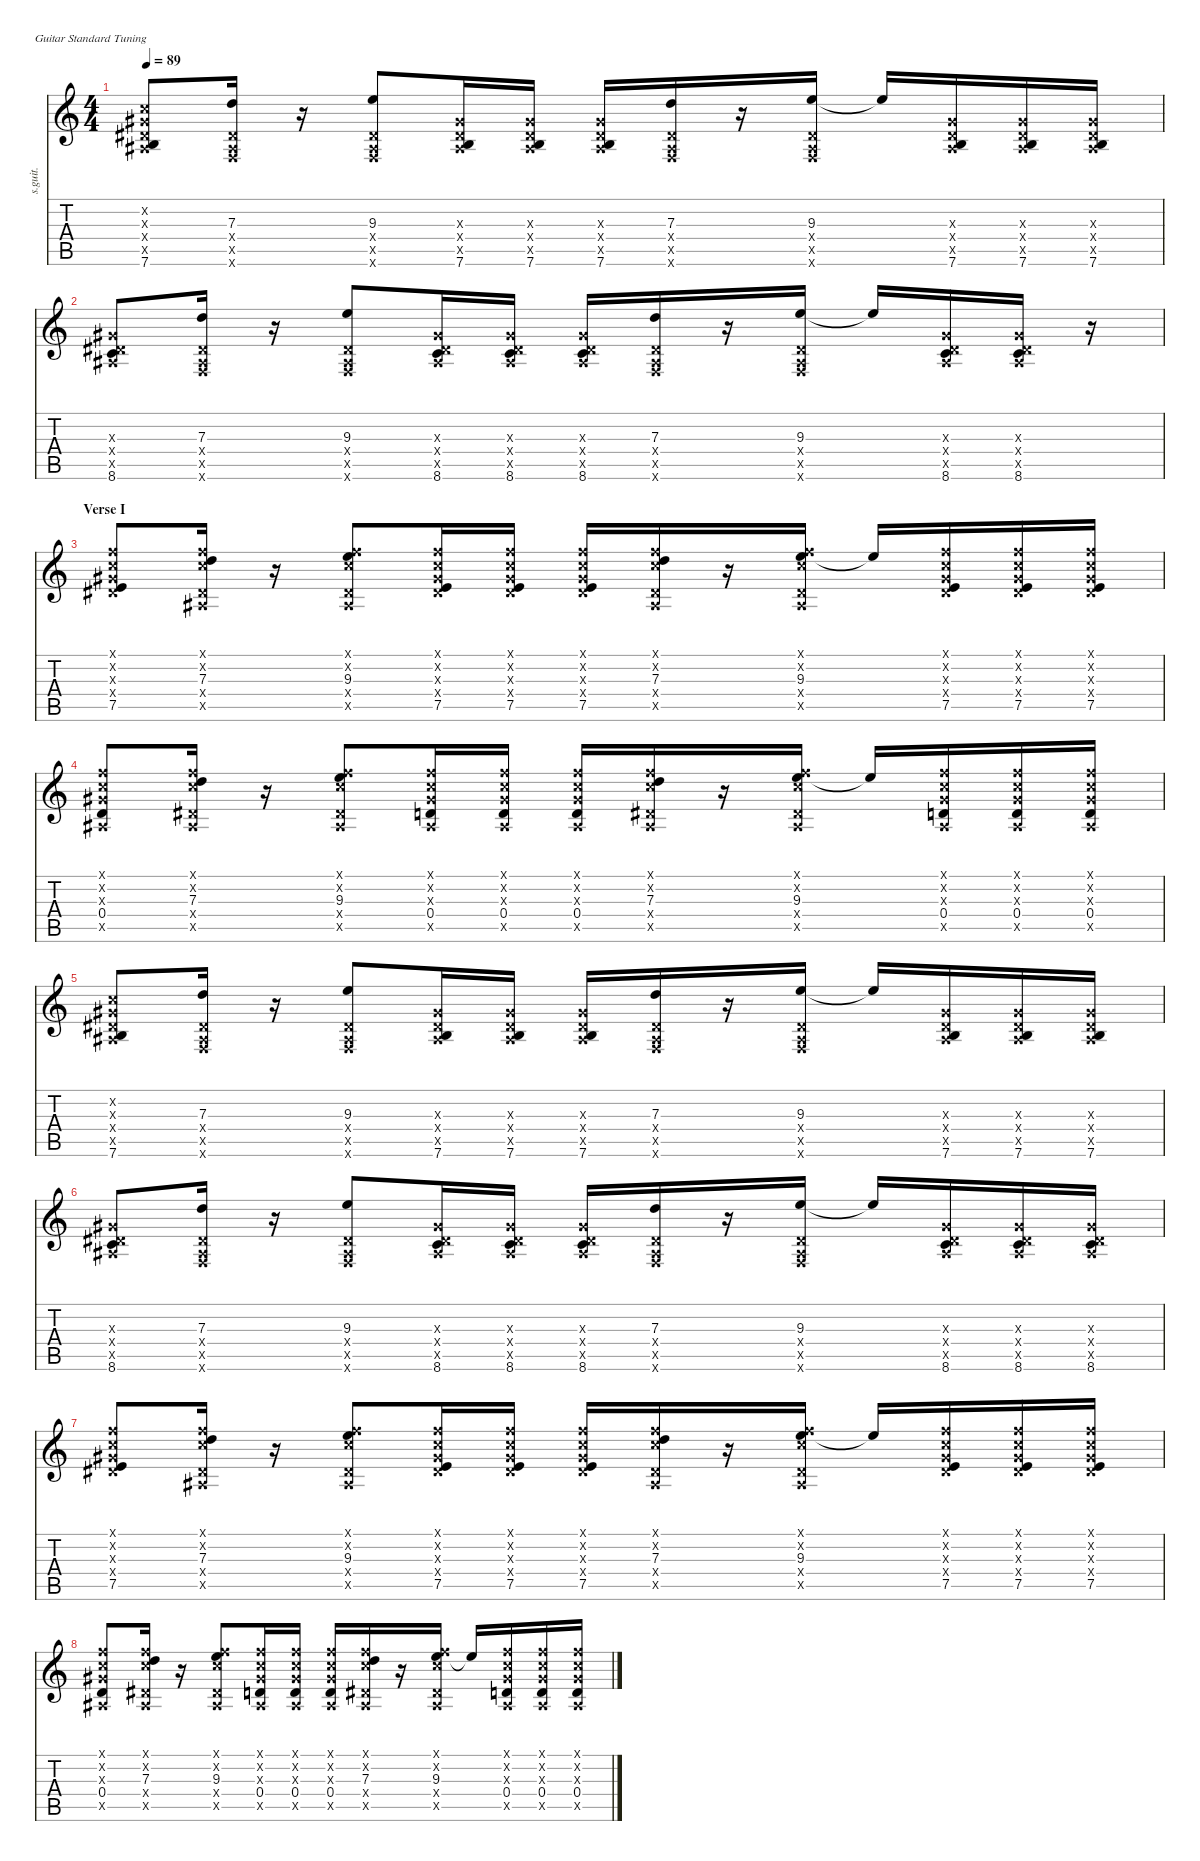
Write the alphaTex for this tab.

\defaultSystemsLayout 4
\hideDynamics
\bracketExtendMode nobrackets
\track ("John Frusciante" "s.guit.") {instrument overdrivenguitar}
\staff {score tabs}
\tuning (E4 B3 G3 D3 A2 E2)
\ts (4 4)
\tempo 89
\clef g2
\ks c
(1.2{x} 1.3{x acc #} 1.4{x acc #} 1.5{x acc #} 7.6).8{lyrics (0 "") lyrics (1 "") lyrics (2 "") lyrics (3 "") lyrics (4 "") dy f} (7.3 1.4{x acc #} 1.5{x acc #} 1.6{x}).16{lyrics (0 "") lyrics (1 "") lyrics (2 "") lyrics (3 "") lyrics (4 "")} r.16 (9.3 1.4{x acc #} 1.5{x acc #} 1.6{x}).8{lyrics (0 "") lyrics (1 "") lyrics (2 "") lyrics (3 "") lyrics (4 "")} (1.3{x acc #} 1.4{x acc #} 1.5{x acc #} 7.6).16{lyrics (0 "") lyrics (1 "") lyrics (2 "") lyrics (3 "") lyrics (4 "")} (1.3{x acc #} 1.4{x acc #} 1.5{x acc #} 7.6).16{lyrics (0 "") lyrics (1 "") lyrics (2 "") lyrics (3 "") lyrics (4 "")} (1.3{x acc #} 1.4{x acc #} 1.5{x acc #} 7.6).16{lyrics (0 "") lyrics (1 "") lyrics (2 "") lyrics (3 "") lyrics (4 "")} (7.3 1.4{x acc #} 1.5{x acc #} 1.6{x}).16{lyrics (0 "") lyrics (1 "") lyrics (2 "") lyrics (3 "") lyrics (4 "")} r.16 (9.3 1.4{x acc #} 1.5{x acc #} 1.6{x}).16{lyrics (0 "") lyrics (1 "") lyrics (2 "") lyrics (3 "") lyrics (4 "")} 9.3{t}.16{lyrics (0 "") lyrics (1 "") lyrics (2 "") lyrics (3 "") lyrics (4 "")} (1.3{x acc #} 1.4{x acc #} 1.5{x acc #} 7.6).16{lyrics (0 "") lyrics (1 "") lyrics (2 "") lyrics (3 "") lyrics (4 "")} (1.3{x acc #} 1.4{x acc #} 1.5{x acc #} 7.6).16{lyrics (0 "") lyrics (1 "") lyrics (2 "") lyrics (3 "") lyrics (4 "")} (1.3{x acc #} 1.4{x acc #} 1.5{x acc #} 7.6).16{lyrics (0 "") lyrics (1 "") lyrics (2 "") lyrics (3 "") lyrics (4 "")} |
(1.3{x acc #} 1.4{x acc #} 1.5{x acc #} 8.6).8{lyrics (0 "") lyrics (1 "") lyrics (2 "") lyrics (3 "") lyrics (4 "")} (7.3 1.4{x acc #} 1.5{x acc #} 1.6{x}).16{lyrics (0 "") lyrics (1 "") lyrics (2 "") lyrics (3 "") lyrics (4 "")} r.16 (9.3 1.4{x acc #} 1.5{x acc #} 1.6{x}).8{lyrics (0 "") lyrics (1 "") lyrics (2 "") lyrics (3 "") lyrics (4 "")} (1.3{x acc #} 1.4{x acc #} 1.5{x acc #} 8.6).16{lyrics (0 "") lyrics (1 "") lyrics (2 "") lyrics (3 "") lyrics (4 "")} (1.3{x acc #} 1.4{x acc #} 1.5{x acc #} 8.6).16{lyrics (0 "") lyrics (1 "") lyrics (2 "") lyrics (3 "") lyrics (4 "")} (1.3{x acc #} 1.4{x acc #} 1.5{x acc #} 8.6).16{lyrics (0 "") lyrics (1 "") lyrics (2 "") lyrics (3 "") lyrics (4 "")} (7.3 1.4{x acc #} 1.5{x acc #} 1.6{x}).16{lyrics (0 "") lyrics (1 "") lyrics (2 "") lyrics (3 "") lyrics (4 "")} r.16 (9.3 1.4{x acc #} 1.5{x acc #} 1.6{x}).16{lyrics (0 "") lyrics (1 "") lyrics (2 "") lyrics (3 "") lyrics (4 "")} 9.3{t}.16{lyrics (0 "") lyrics (1 "") lyrics (2 "") lyrics (3 "") lyrics (4 "")} (1.3{x acc #} 1.4{x acc #} 1.5{x acc #} 8.6).16{lyrics (0 "") lyrics (1 "") lyrics (2 "") lyrics (3 "") lyrics (4 "")} (1.3{x acc #} 1.4{x acc #} 1.5{x acc #} 8.6).16{lyrics (0 "") lyrics (1 "") lyrics (2 "") lyrics (3 "") lyrics (4 "")} r.16 |
\section ("" "Verse I")
(1.1{x} 1.2{x} 1.3{x acc #} 1.4{x acc #} 7.5).8{lyrics (0 "") lyrics (1 "") lyrics (2 "") lyrics (3 "") lyrics (4 "")} (1.1{x} 1.2{x} 7.3 1.4{x acc #} 1.5{x acc #}).16{lyrics (0 "") lyrics (1 "") lyrics (2 "") lyrics (3 "") lyrics (4 "")} r.16 (1.1{x} 1.2{x} 9.3 1.4{x acc #} 1.5{x acc #}).8{lyrics (0 "") lyrics (1 "") lyrics (2 "") lyrics (3 "") lyrics (4 "")} (1.1{x} 1.2{x} 1.3{x acc #} 1.4{x acc #} 7.5).16{lyrics (0 "") lyrics (1 "") lyrics (2 "") lyrics (3 "") lyrics (4 "")} (1.1{x} 1.2{x} 1.3{x acc #} 1.4{x acc #} 7.5).16{lyrics (0 "") lyrics (1 "") lyrics (2 "") lyrics (3 "") lyrics (4 "")} (1.1{x} 1.2{x} 1.3{x acc #} 1.4{x acc #} 7.5).16{lyrics (0 "") lyrics (1 "") lyrics (2 "") lyrics (3 "") lyrics (4 "")} (1.1{x} 1.2{x} 7.3 1.4{x acc #} 1.5{x acc #}).16{lyrics (0 "") lyrics (1 "") lyrics (2 "") lyrics (3 "") lyrics (4 "")} r.16 (1.1{x} 1.2{x} 9.3 1.4{x acc #} 1.5{x acc #}).16{lyrics (0 "") lyrics (1 "") lyrics (2 "") lyrics (3 "") lyrics (4 "")} 9.3{t}.16{lyrics (0 "") lyrics (1 "") lyrics (2 "") lyrics (3 "") lyrics (4 "")} (1.1{x} 1.2{x} 1.3{x acc #} 1.4{x acc #} 7.5).16{lyrics (0 "") lyrics (1 "") lyrics (2 "") lyrics (3 "") lyrics (4 "")} (1.1{x} 1.2{x} 1.3{x acc #} 1.4{x acc #} 7.5).16{lyrics (0 "") lyrics (1 "") lyrics (2 "") lyrics (3 "") lyrics (4 "")} (1.1{x} 1.2{x} 1.3{x acc #} 1.4{x acc #} 7.5).16{lyrics (0 "") lyrics (1 "") lyrics (2 "") lyrics (3 "") lyrics (4 "")} |
(1.1{x} 1.2{x} 1.3{x acc #} 0.4 1.5{x acc #}).8{lyrics (0 "") lyrics (1 "") lyrics (2 "") lyrics (3 "") lyrics (4 "")} (1.1{x} 1.2{x} 7.3 1.4{x acc #} 1.5{x acc #}).16{lyrics (0 "") lyrics (1 "") lyrics (2 "") lyrics (3 "") lyrics (4 "")} r.16 (1.1{x} 1.2{x} 9.3 1.4{x acc #} 1.5{x acc #}).8{lyrics (0 "") lyrics (1 "") lyrics (2 "") lyrics (3 "") lyrics (4 "")} (1.1{x} 1.2{x} 1.3{x acc #} 0.4 1.5{x acc #}).16{lyrics (0 "") lyrics (1 "") lyrics (2 "") lyrics (3 "") lyrics (4 "")} (1.1{x} 1.2{x} 1.3{x acc #} 0.4 1.5{x acc #}).16{lyrics (0 "") lyrics (1 "") lyrics (2 "") lyrics (3 "") lyrics (4 "")} (1.1{x} 1.2{x} 1.3{x acc #} 0.4 1.5{x acc #}).16{lyrics (0 "") lyrics (1 "") lyrics (2 "") lyrics (3 "") lyrics (4 "")} (1.1{x} 1.2{x} 7.3 1.4{x acc #} 1.5{x acc #}).16{lyrics (0 "") lyrics (1 "") lyrics (2 "") lyrics (3 "") lyrics (4 "")} r.16 (1.1{x} 1.2{x} 9.3 1.4{x acc #} 1.5{x acc #}).16{lyrics (0 "") lyrics (1 "") lyrics (2 "") lyrics (3 "") lyrics (4 "")} 9.3{t}.16{lyrics (0 "") lyrics (1 "") lyrics (2 "") lyrics (3 "") lyrics (4 "")} (1.1{x} 1.2{x} 1.3{x acc #} 0.4 1.5{x acc #}).16{lyrics (0 "") lyrics (1 "") lyrics (2 "") lyrics (3 "") lyrics (4 "")} (1.1{x} 1.2{x} 1.3{x acc #} 0.4 1.5{x acc #}).16{lyrics (0 "") lyrics (1 "") lyrics (2 "") lyrics (3 "") lyrics (4 "")} (1.1{x} 1.2{x} 1.3{x acc #} 0.4 1.5{x acc #}).16{lyrics (0 "") lyrics (1 "") lyrics (2 "") lyrics (3 "") lyrics (4 "")} |
(1.2{x} 1.3{x acc #} 1.4{x acc #} 1.5{x acc #} 7.6).8{lyrics (0 "") lyrics (1 "") lyrics (2 "") lyrics (3 "") lyrics (4 "")} (7.3 1.4{x acc #} 1.5{x acc #} 1.6{x}).16{lyrics (0 "") lyrics (1 "") lyrics (2 "") lyrics (3 "") lyrics (4 "")} r.16 (9.3 1.4{x acc #} 1.5{x acc #} 1.6{x}).8{lyrics (0 "") lyrics (1 "") lyrics (2 "") lyrics (3 "") lyrics (4 "")} (1.3{x acc #} 1.4{x acc #} 1.5{x acc #} 7.6).16{lyrics (0 "") lyrics (1 "") lyrics (2 "") lyrics (3 "") lyrics (4 "")} (1.3{x acc #} 1.4{x acc #} 1.5{x acc #} 7.6).16{lyrics (0 "") lyrics (1 "") lyrics (2 "") lyrics (3 "") lyrics (4 "")} (1.3{x acc #} 1.4{x acc #} 1.5{x acc #} 7.6).16{lyrics (0 "") lyrics (1 "") lyrics (2 "") lyrics (3 "") lyrics (4 "")} (7.3 1.4{x acc #} 1.5{x acc #} 1.6{x}).16{lyrics (0 "") lyrics (1 "") lyrics (2 "") lyrics (3 "") lyrics (4 "")} r.16 (9.3 1.4{x acc #} 1.5{x acc #} 1.6{x}).16{lyrics (0 "") lyrics (1 "") lyrics (2 "") lyrics (3 "") lyrics (4 "")} 9.3{t}.16{lyrics (0 "") lyrics (1 "") lyrics (2 "") lyrics (3 "") lyrics (4 "")} (1.3{x acc #} 1.4{x acc #} 1.5{x acc #} 7.6).16{lyrics (0 "") lyrics (1 "") lyrics (2 "") lyrics (3 "") lyrics (4 "")} (1.3{x acc #} 1.4{x acc #} 1.5{x acc #} 7.6).16{lyrics (0 "") lyrics (1 "") lyrics (2 "") lyrics (3 "") lyrics (4 "")} (1.3{x acc #} 1.4{x acc #} 1.5{x acc #} 7.6).16{lyrics (0 "") lyrics (1 "") lyrics (2 "") lyrics (3 "") lyrics (4 "")} |
(1.3{x acc #} 1.4{x acc #} 1.5{x acc #} 8.6).8{lyrics (0 "") lyrics (1 "") lyrics (2 "") lyrics (3 "") lyrics (4 "")} (7.3 1.4{x acc #} 1.5{x acc #} 1.6{x}).16{lyrics (0 "") lyrics (1 "") lyrics (2 "") lyrics (3 "") lyrics (4 "")} r.16 (9.3 1.4{x acc #} 1.5{x acc #} 1.6{x}).8{lyrics (0 "") lyrics (1 "") lyrics (2 "") lyrics (3 "") lyrics (4 "")} (1.3{x acc #} 1.4{x acc #} 1.5{x acc #} 8.6).16{lyrics (0 "") lyrics (1 "") lyrics (2 "") lyrics (3 "") lyrics (4 "")} (1.3{x acc #} 1.4{x acc #} 1.5{x acc #} 8.6).16{lyrics (0 "") lyrics (1 "") lyrics (2 "") lyrics (3 "") lyrics (4 "")} (1.3{x acc #} 1.4{x acc #} 1.5{x acc #} 8.6).16{lyrics (0 "") lyrics (1 "") lyrics (2 "") lyrics (3 "") lyrics (4 "")} (7.3 1.4{x acc #} 1.5{x acc #} 1.6{x}).16{lyrics (0 "") lyrics (1 "") lyrics (2 "") lyrics (3 "") lyrics (4 "")} r.16 (9.3 1.4{x acc #} 1.5{x acc #} 1.6{x}).16{lyrics (0 "") lyrics (1 "") lyrics (2 "") lyrics (3 "") lyrics (4 "")} 9.3{t}.16{lyrics (0 "") lyrics (1 "") lyrics (2 "") lyrics (3 "") lyrics (4 "")} (1.3{x acc #} 1.4{x acc #} 1.5{x acc #} 8.6).16{lyrics (0 "") lyrics (1 "") lyrics (2 "") lyrics (3 "") lyrics (4 "")} (1.3{x acc #} 1.4{x acc #} 1.5{x acc #} 8.6).16{lyrics (0 "") lyrics (1 "") lyrics (2 "") lyrics (3 "") lyrics (4 "")} (1.3{x acc #} 1.4{x acc #} 1.5{x acc #} 8.6).16{lyrics (0 "") lyrics (1 "") lyrics (2 "") lyrics (3 "") lyrics (4 "")} |
(1.1{x} 1.2{x} 1.3{x acc #} 1.4{x acc #} 7.5).8{lyrics (0 "") lyrics (1 "") lyrics (2 "") lyrics (3 "") lyrics (4 "")} (1.1{x} 1.2{x} 7.3 1.4{x acc #} 1.5{x acc #}).16{lyrics (0 "") lyrics (1 "") lyrics (2 "") lyrics (3 "") lyrics (4 "")} r.16 (1.1{x} 1.2{x} 9.3 1.4{x acc #} 1.5{x acc #}).8{lyrics (0 "") lyrics (1 "") lyrics (2 "") lyrics (3 "") lyrics (4 "")} (1.1{x} 1.2{x} 1.3{x acc #} 1.4{x acc #} 7.5).16{lyrics (0 "") lyrics (1 "") lyrics (2 "") lyrics (3 "") lyrics (4 "")} (1.1{x} 1.2{x} 1.3{x acc #} 1.4{x acc #} 7.5).16{lyrics (0 "") lyrics (1 "") lyrics (2 "") lyrics (3 "") lyrics (4 "")} (1.1{x} 1.2{x} 1.3{x acc #} 1.4{x acc #} 7.5).16{lyrics (0 "") lyrics (1 "") lyrics (2 "") lyrics (3 "") lyrics (4 "")} (1.1{x} 1.2{x} 7.3 1.4{x acc #} 1.5{x acc #}).16{lyrics (0 "") lyrics (1 "") lyrics (2 "") lyrics (3 "") lyrics (4 "")} r.16 (1.1{x} 1.2{x} 9.3 1.4{x acc #} 1.5{x acc #}).16{lyrics (0 "") lyrics (1 "") lyrics (2 "") lyrics (3 "") lyrics (4 "")} 9.3{t}.16{lyrics (0 "") lyrics (1 "") lyrics (2 "") lyrics (3 "") lyrics (4 "")} (1.1{x} 1.2{x} 1.3{x acc #} 1.4{x acc #} 7.5).16{lyrics (0 "") lyrics (1 "") lyrics (2 "") lyrics (3 "") lyrics (4 "")} (1.1{x} 1.2{x} 1.3{x acc #} 1.4{x acc #} 7.5).16{lyrics (0 "") lyrics (1 "") lyrics (2 "") lyrics (3 "") lyrics (4 "")} (1.1{x} 1.2{x} 1.3{x acc #} 1.4{x acc #} 7.5).16{lyrics (0 "") lyrics (1 "") lyrics (2 "") lyrics (3 "") lyrics (4 "")} |
(1.1{x} 1.2{x} 1.3{x acc #} 0.4 1.5{x acc #}).8{lyrics (0 "") lyrics (1 "") lyrics (2 "") lyrics (3 "") lyrics (4 "")} (1.1{x} 1.2{x} 7.3 1.4{x acc #} 1.5{x acc #}).16{lyrics (0 "") lyrics (1 "") lyrics (2 "") lyrics (3 "") lyrics (4 "")} r.16 (1.1{x} 1.2{x} 9.3 1.4{x acc #} 1.5{x acc #}).8{lyrics (0 "") lyrics (1 "") lyrics (2 "") lyrics (3 "") lyrics (4 "")} (1.1{x} 1.2{x} 1.3{x acc #} 0.4 1.5{x acc #}).16{lyrics (0 "") lyrics (1 "") lyrics (2 "") lyrics (3 "") lyrics (4 "")} (1.1{x} 1.2{x} 1.3{x acc #} 0.4 1.5{x acc #}).16{lyrics (0 "") lyrics (1 "") lyrics (2 "") lyrics (3 "") lyrics (4 "")} (1.1{x} 1.2{x} 1.3{x acc #} 0.4 1.5{x acc #}).16{lyrics (0 "") lyrics (1 "") lyrics (2 "") lyrics (3 "") lyrics (4 "")} (1.1{x} 1.2{x} 7.3 1.4{x acc #} 1.5{x acc #}).16{lyrics (0 "") lyrics (1 "") lyrics (2 "") lyrics (3 "") lyrics (4 "")} r.16 (1.1{x} 1.2{x} 9.3 1.4{x acc #} 1.5{x acc #}).16{lyrics (0 "") lyrics (1 "") lyrics (2 "") lyrics (3 "") lyrics (4 "")} 9.3{t}.16{lyrics (0 "") lyrics (1 "") lyrics (2 "") lyrics (3 "") lyrics (4 "")} (1.1{x} 1.2{x} 1.3{x acc #} 0.4 1.5{x acc #}).16{lyrics (0 "") lyrics (1 "") lyrics (2 "") lyrics (3 "") lyrics (4 "")} (1.1{x} 1.2{x} 1.3{x acc #} 0.4 1.5{x acc #}).16{lyrics (0 "") lyrics (1 "") lyrics (2 "") lyrics (3 "") lyrics (4 "")} (1.1{x} 1.2{x} 1.3{x acc #} 0.4 1.5{x acc #}).16{lyrics (0 "") lyrics (1 "") lyrics (2 "") lyrics (3 "") lyrics (4 "")}
